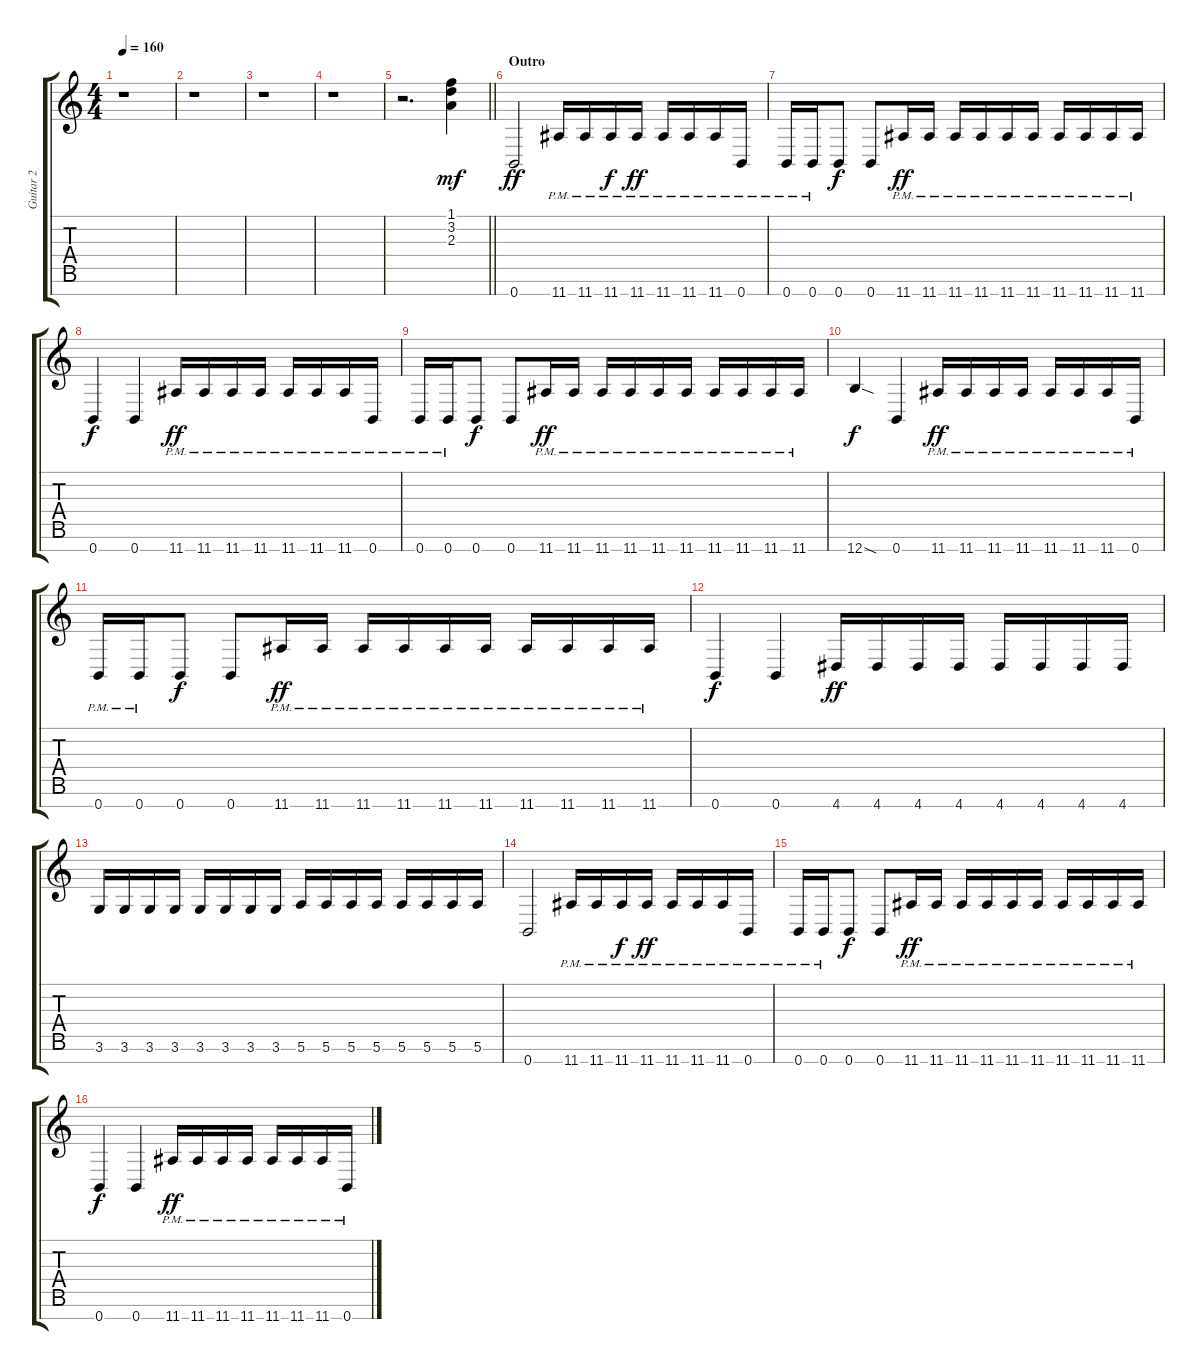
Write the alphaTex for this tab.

\track ("Guitar 2" "Guitar 2") {instrument distortionguitar}
\staff {score tabs}
\tuning (E4 B3 G3 D3 A2 E2 B1) {hide}
\ts (4 4)
\tempo 160
\clef g2
\ks c
r.1{dy f} |
r.1 |
r.1 |
r.1 |
\barLineRight lightlight
r.2{d} (1.1 3.2 2.3).4{dy mf} |
\section ("" "Outro")
0.7.2{dy ff volume 16 balance 4} 11.7{pm}.16 11.7{pm}.16 11.7{pm}.16{dy f} 11.7{pm}.16{dy ff} 11.7{pm}.16 11.7{pm}.16 11.7{pm}.16 0.7{pm}.16 |
0.7{pm}.16 0.7{pm}.16 0.7.8{dy f} 0.7.8 11.7{pm}.16{dy ff} 11.7{pm}.16 11.7{pm}.16 11.7{pm}.16 11.7{pm}.16 11.7{pm}.16 11.7{pm}.16 11.7{pm}.16 11.7{pm}.16 11.7{pm}.16 |
0.7.4{dy f} 0.7.4 11.7{pm}.16{dy ff} 11.7{pm}.16 11.7{pm}.16 11.7{pm}.16 11.7{pm}.16 11.7{pm}.16 11.7{pm}.16 0.7{pm}.16 |
0.7{pm}.16 0.7{pm}.16 0.7.8{dy f} 0.7.8 11.7{pm}.16{dy ff} 11.7{pm}.16 11.7{pm}.16 11.7{pm}.16 11.7{pm}.16 11.7{pm}.16 11.7{pm}.16 11.7{pm}.16 11.7{pm}.16 11.7{pm}.16 |
12.7{sod}.4{dy f} 0.7.4 11.7{pm}.16{dy ff} 11.7{pm}.16 11.7{pm}.16 11.7{pm}.16 11.7{pm}.16 11.7{pm}.16 11.7{pm}.16 0.7{pm}.16 |
0.7{pm}.16 0.7{pm}.16 0.7.8{dy f} 0.7.8 11.7{pm}.16{dy ff} 11.7{pm}.16 11.7{pm}.16 11.7{pm}.16 11.7{pm}.16 11.7{pm}.16 11.7{pm}.16 11.7{pm}.16 11.7{pm}.16 11.7{pm}.16 |
0.7.4{dy f} 0.7.4 4.7.16{dy ff} 4.7.16 4.7.16 4.7.16 4.7.16 4.7.16 4.7.16 4.7.16 |
3.6.16 3.6.16 3.6.16 3.6.16 3.6.16 3.6.16 3.6.16 3.6.16 5.6.16 5.6.16 5.6.16 5.6.16 5.6.16 5.6.16 5.6.16 5.6.16 |
0.7.2{volume 16 balance 4} 11.7{pm}.16 11.7{pm}.16 11.7{pm}.16{dy f} 11.7{pm}.16{dy ff} 11.7{pm}.16 11.7{pm}.16 11.7{pm}.16 0.7{pm}.16 |
0.7{pm}.16 0.7{pm}.16 0.7.8{dy f} 0.7.8 11.7{pm}.16{dy ff} 11.7{pm}.16 11.7{pm}.16 11.7{pm}.16 11.7{pm}.16 11.7{pm}.16 11.7{pm}.16 11.7{pm}.16 11.7{pm}.16 11.7{pm}.16 |
0.7.4{dy f} 0.7.4 11.7{pm}.16{dy ff} 11.7{pm}.16 11.7{pm}.16 11.7{pm}.16 11.7{pm}.16 11.7{pm}.16 11.7{pm}.16 0.7{pm}.16
